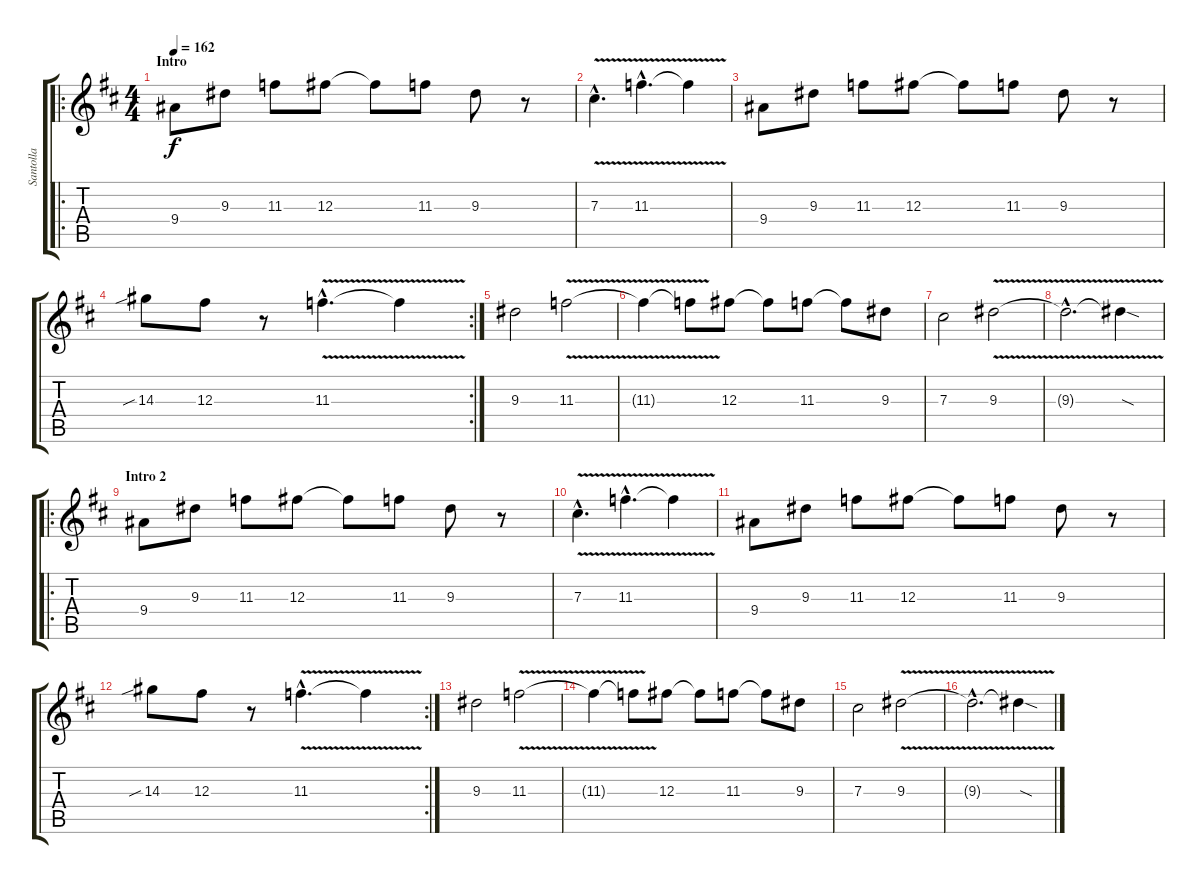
\track ("Santolla" "Santolla") {instrument distortionguitar}
\staff {score tabs}
\tuning (Eb4 Bb3 Gb3 Db3 Ab2 Eb2) {hide}
\ro
\ts (4 4)
\section ("" "Intro")
\tempo 162
\clef g2
\ks d
9.4.8{dy f instrument distortionguitar} 9.3.8 11.3.8 12.3.8 12.3{t}.8 11.3.8 9.3.8 r.8 |
7.3{v hac}.4{d} 11.3{v hac}.4{d} 11.3{v t}.4 |
9.4.8 9.3.8 11.3.8 12.3.8 12.3{t}.8 11.3.8 9.3.8 r.8 |
\rc 2
14.3{sib}.8 12.3.8 r.8 11.3{v hac}.4{d} 11.3{v t}.4 |
\section ("" "")
9.3.2 11.3{v}.2 |
11.3{v t}.4 11.3{t}.8 12.3.8 12.3{t}.8 11.3.8 11.3{t}.8 9.3.8 |
7.3.2 9.3{v}.2 |
9.3{v hac t}.2{d} 9.3{sod t}.4 |
\ro
\section ("" "Intro 2")
9.4.8 9.3.8 11.3.8 12.3.8 12.3{t}.8 11.3.8 9.3.8 r.8 |
7.3{v hac}.4{d} 11.3{v hac}.4{d} 11.3{v t}.4 |
9.4.8 9.3.8 11.3.8 12.3.8 12.3{t}.8 11.3.8 9.3.8 r.8 |
\rc 2
14.3{sib}.8 12.3.8 r.8 11.3{v hac}.4{d} 11.3{v t}.4 |
\section ("" "")
9.3.2 11.3{v}.2 |
11.3{v t}.4 11.3{t}.8 12.3.8 12.3{t}.8 11.3.8 11.3{t}.8 9.3.8 |
7.3.2 9.3{v}.2 |
9.3{v hac t}.2{d} 9.3{sod t}.4
